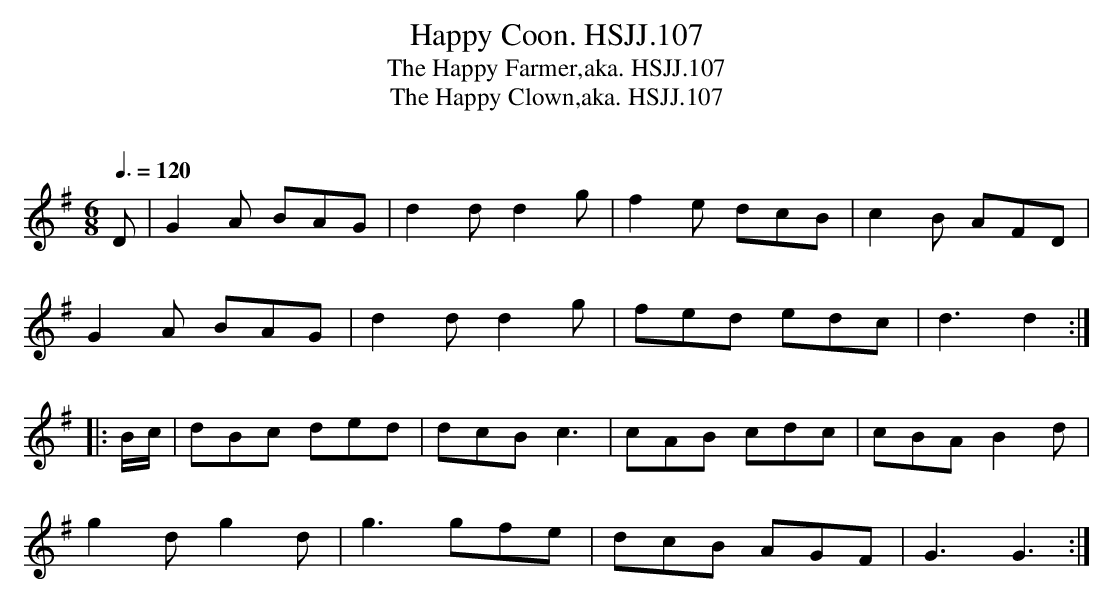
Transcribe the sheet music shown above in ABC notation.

X:1
T:Happy Coon. HSJJ.107
T:Happy Farmer,aka. HSJJ.107, The
T:Happy Clown,aka. HSJJ.107, The
M:6/8
L:1/8
Q:3/8=120
O:
K:G
D|G2A BAG|d2d d2g|f2e dcB|c2B AFD|
G2A BAG|d2dd2g|fed edc|d3d2:|
|:B/c/|dBc ded|dcBc3|cAB cdc|cBAB2d|
g2dg2d|g3gfe|dcB AGF|G3G3:|
